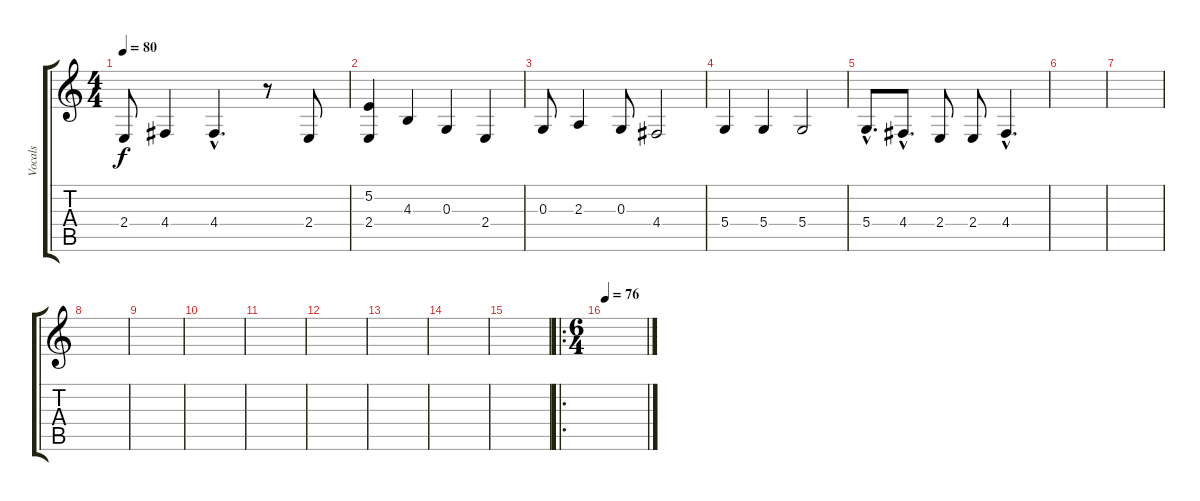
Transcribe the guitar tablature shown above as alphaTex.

\track ("Vocals" "Vocals") {instrument choiraahs}
\staff {score tabs}
\tuning (E4 B3 G3 D3 A2 E2) {hide}
\ts (4 4)
\tempo 80
\clef g2
\ks c
2.4.8{dy f} 4.4.4 4.4{hac}.4{d} r.8 2.4.8 |
(5.2 2.4).4 4.3.4 0.3.4 2.4.4 |
0.3.8 2.3.4 0.3.8 4.4.2 |
5.4.4 5.4.4 5.4.2 |
5.4{hac}.8{d} 4.4{hac}.8{d} 2.4.8 2.4.8 4.4{hac}.4{d} |
|
|
|
|
|
|
|
|
|
|
\ro
\ts (6 4)
\tempo 76
